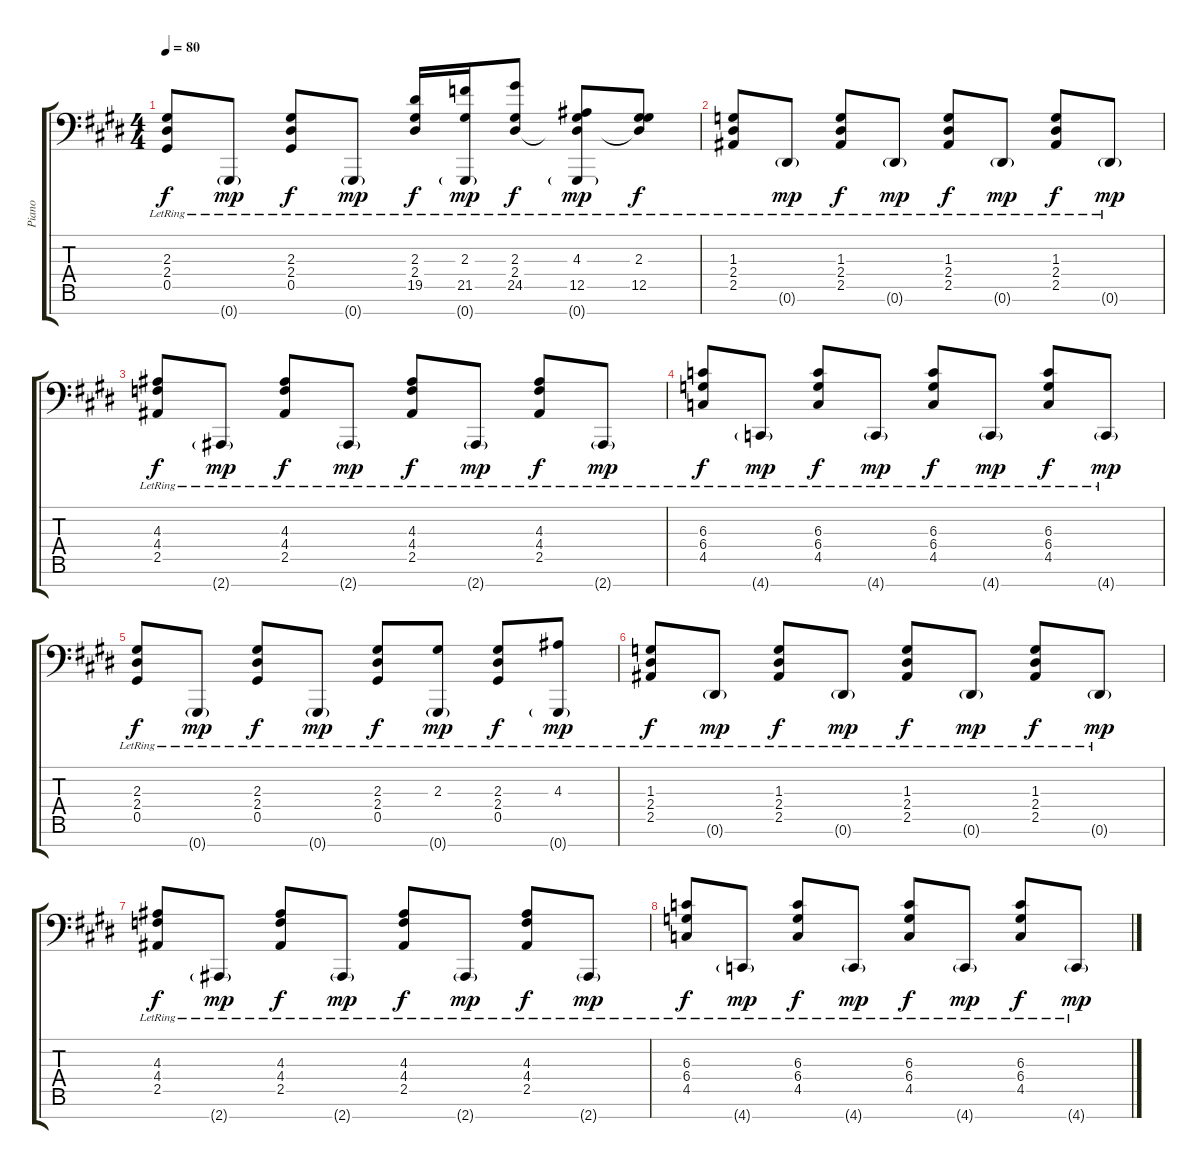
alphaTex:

\track ("Piano" "Piano") {instrument acousticgrandpiano}
\staff {score tabs}
\tuning (Eb4 Bb3 Gb3 Db3 Ab2 Eb2 Ab1) {hide}
\ts (4 4)
\tempo 80
\clef f4
\ks e
(2.3{lr} 2.4{lr} 0.5{lr}).8{dy f} 0.7{g lr}.8{dy mp} (2.3{lr} 2.4{lr} 0.5{lr}).8{dy f} 0.7{g lr}.8{dy mp} (2.3{lr} 2.4{lr} 19.5{lr}).16{dy f} (2.3{lr} 21.5{lr} 0.7{g lr}).16{dy mp} (2.3{lr} 2.4{lr} 24.5{lr}).8{dy f} (4.3{lr} 2.4{t} 12.5{lr} 0.7{g lr}).8{dy mp} (2.3{lr} 2.4{t} 12.5{lr}).8{dy f} |
(1.3{lr} 2.4{lr} 2.5{lr}).8 0.6{g lr}.8{dy mp} (1.3{lr} 2.4{lr} 2.5{lr}).8{dy f} 0.6{g lr}.8{dy mp} (1.3{lr} 2.4{lr} 2.5{lr}).8{dy f} 0.6{g lr}.8{dy mp} (1.3{lr} 2.4{lr} 2.5{lr}).8{dy f} 0.6{g lr}.8{dy mp} |
(4.3{lr} 4.4{lr} 2.5{lr}).8{dy f} 2.7{g lr}.8{dy mp} (4.3{lr} 4.4{lr} 2.5{lr}).8{dy f} 2.7{g lr}.8{dy mp} (4.3{lr} 4.4{lr} 2.5{lr}).8{dy f} 2.7{g lr}.8{dy mp} (4.3{lr} 4.4{lr} 2.5{lr}).8{dy f} 2.7{g lr}.8{dy mp} |
(6.3{lr} 6.4{lr} 4.5{lr}).8{dy f} 4.7{g lr}.8{dy mp} (6.3{lr} 6.4{lr} 4.5{lr}).8{dy f} 4.7{g lr}.8{dy mp} (6.3{lr} 6.4{lr} 4.5{lr}).8{dy f} 4.7{g lr}.8{dy mp} (6.3{lr} 6.4{lr} 4.5{lr}).8{dy f} 4.7{g lr}.8{dy mp} |
(2.3{lr} 2.4{lr} 0.5{lr}).8{dy f} 0.7{g lr}.8{dy mp} (2.3{lr} 2.4{lr} 0.5{lr}).8{dy f} 0.7{g lr}.8{dy mp} (2.3{lr} 2.4{lr} 0.5{lr}).8{dy f} (2.3{lr} 0.7{g lr}).8{dy mp} (2.3{lr} 2.4{lr} 0.5{lr}).8{dy f} (4.3{lr} 0.7{g lr}).8{dy mp} |
(1.3{lr} 2.4{lr} 2.5{lr}).8{dy f} 0.6{g lr}.8{dy mp} (1.3{lr} 2.4{lr} 2.5{lr}).8{dy f} 0.6{g lr}.8{dy mp} (1.3{lr} 2.4{lr} 2.5{lr}).8{dy f} 0.6{g lr}.8{dy mp} (1.3{lr} 2.4{lr} 2.5{lr}).8{dy f} 0.6{g lr}.8{dy mp} |
(4.3{lr} 4.4{lr} 2.5{lr}).8{dy f} 2.7{g lr}.8{dy mp} (4.3{lr} 4.4{lr} 2.5{lr}).8{dy f} 2.7{g lr}.8{dy mp} (4.3{lr} 4.4{lr} 2.5{lr}).8{dy f} 2.7{g lr}.8{dy mp} (4.3{lr} 4.4{lr} 2.5{lr}).8{dy f} 2.7{g lr}.8{dy mp} |
(6.3{lr} 6.4{lr} 4.5{lr}).8{dy f} 4.7{g lr}.8{dy mp} (6.3{lr} 6.4{lr} 4.5{lr}).8{dy f} 4.7{g lr}.8{dy mp} (6.3{lr} 6.4{lr} 4.5{lr}).8{dy f} 4.7{g lr}.8{dy mp} (6.3{lr} 6.4{lr} 4.5{lr}).8{dy f} 4.7{g lr}.8{dy mp}
